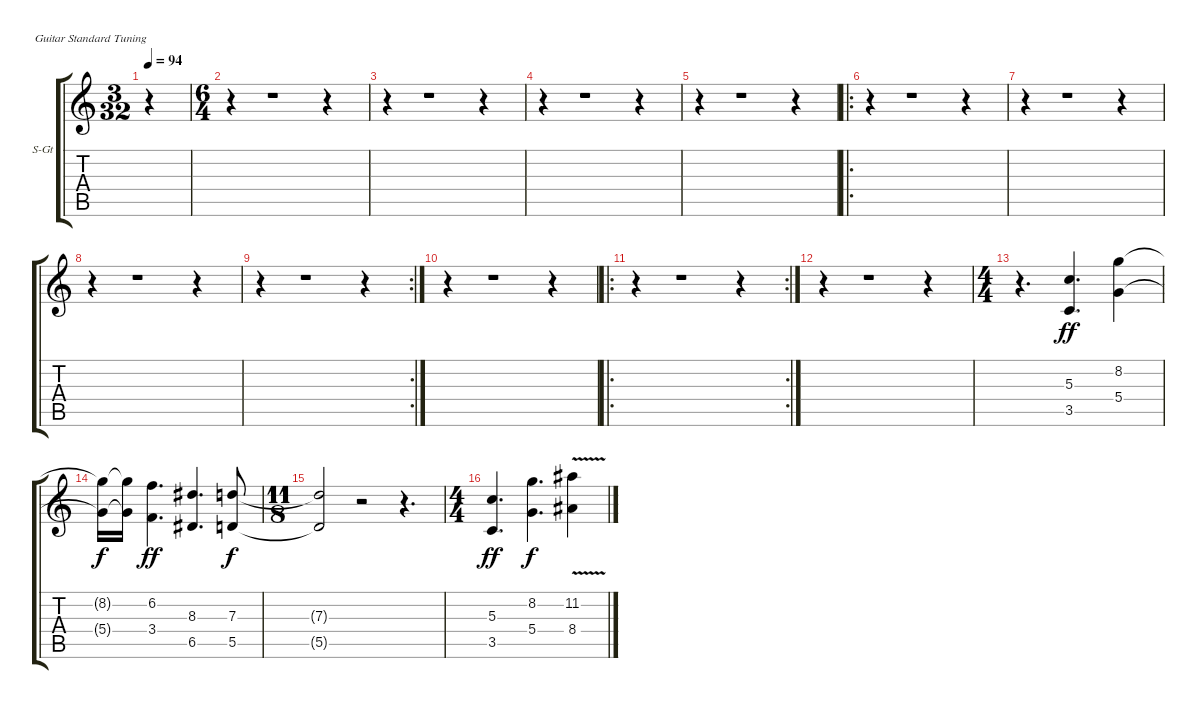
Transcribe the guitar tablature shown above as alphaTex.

\bracketExtendMode groupsimilarinstruments
\firstSystemTrackNameOrientation horizontal
\otherSystemsTrackNameOrientation horizontal
\track ("Vocals" "S-Gt") {instrument voiceoohs}
\staff {score tabs}
\tuning (E4 B3 G3 D3 A2 E2)
\displaytranspose 12
\ts (3 32)
\tempo 94
\clef g2
\ks c
r.4{dy ff instrument voiceoohs} |
\ts (6 4)
r.4 r.1 r.4 |
r.4 r.1 r.4 |
r.4 r.1 r.4 |
r.4 r.1 r.4 |
\ro
r.4 r.1 r.4 |
r.4 r.1 r.4 |
r.4 r.1 r.4 |
\rc 2
r.4 r.1 r.4 |
r.4 r.1 r.4 |
\ro
\rc 2
r.4 r.1 r.4 |
r.4 r.1 r.4 |
\ts (4 4)
r.4{d} (5.3 3.5).4{d} (8.2 5.4).4 |
(8.2{t} 5.4{t}).16{dy f} (8.2{t} 5.4{t}).16 (6.2 3.4).4{d dy ff} (8.3 6.5).4{d} (7.3 5.5).8{dy f} |
\ts (11 8)
(7.3{t} 5.5{t}).2 r.2 r.4{d} |
\ts (4 4)
(5.3 3.5).4{d dy ff} (8.2 5.4).4{d dy f} (11.2{v} 8.4{v}).4
